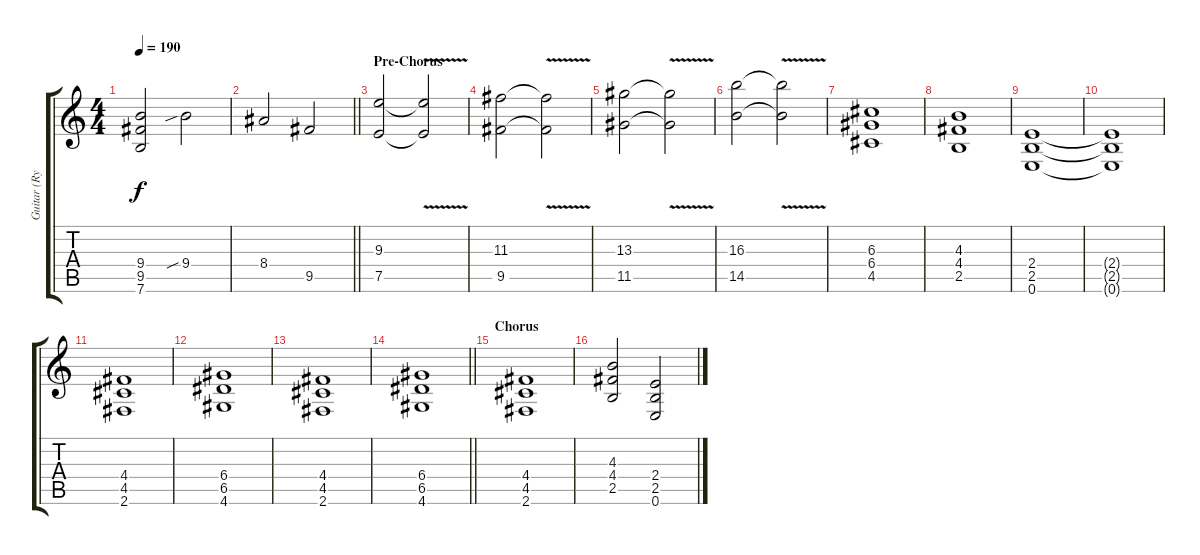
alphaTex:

\track ("Guitar (Rythm)" "Guitar (Ry") {instrument distortionguitar}
\staff {score tabs}
\tuning (E4 B3 G3 D3 A2 E2) {hide}
\ts (4 4)
\tempo 190
\clef g2
\ks c
(9.4{t} 9.5{t} 7.6{t}).2{dy f} 9.4{sib}.2 |
\barLineRight lightlight
8.4.2 9.5.2 |
\section ("" "Pre-Chorus")
(9.3 7.5).2 (9.3{v t} 7.5{v t}).2 |
(11.3 9.5).2 (11.3{v t} 9.5{v t}).2 |
(13.3 11.5).2 (13.3{v t} 11.5{v t}).2 |
(16.3 14.5).2 (16.3{v t} 14.5{v t}).2 |
(6.3 6.4 4.5).1 |
(4.3 4.4 2.5).1 |
(2.4 2.5 0.6).1 |
(2.4{t} 2.5{t} 0.6{t}).1 |
(4.4 4.5 2.6).1 |
(6.4 6.5 4.6).1 |
(4.4 4.5 2.6).1 |
\barLineRight lightlight
(6.4 6.5 4.6).1 |
\section ("" "Chorus")
(4.4 4.5 2.6).1 |
(4.3 4.4 2.5).2 (2.4 2.5 0.6).2
